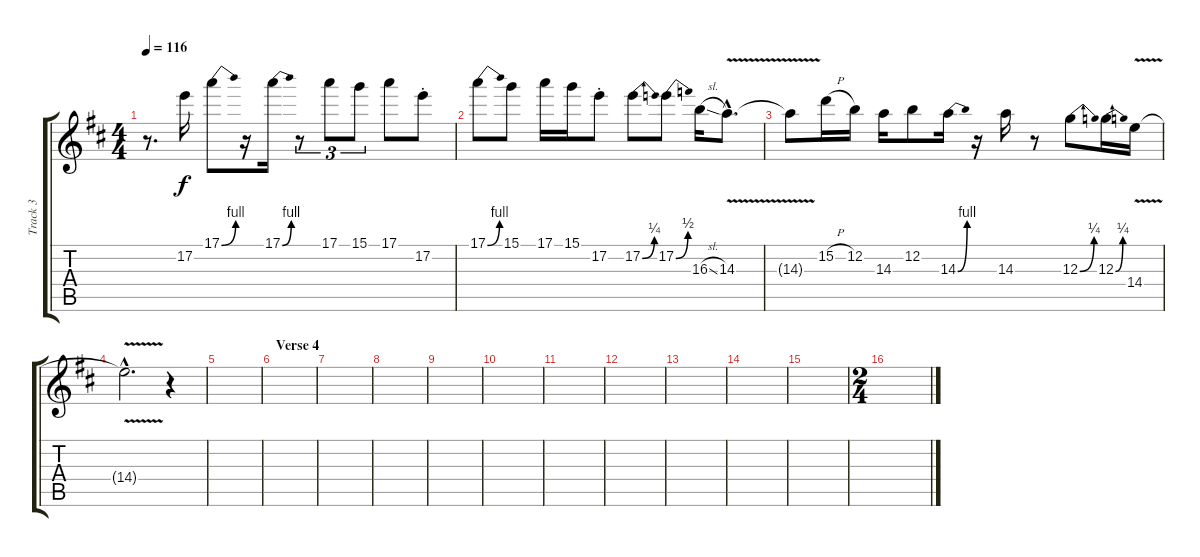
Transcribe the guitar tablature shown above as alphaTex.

\track ("Track 3" "Track 3") {instrument distortionguitar}
\staff {score tabs}
\tuning (E4 B3 G3 D3 A2 E2) {hide}
\ts (4 4)
\tempo 116
\clef g2
\ks d
r.8{d dy f} 17.2.16 17.1{be (bend 0 0 60 4)}.8 r.16 17.1{be (bend 0 0 60 4)}.16 r.8{tu (3 2)} 17.1.8{tu (3 2)} 15.1.8{tu (3 2)} 17.1.8 17.2{st}.8 |
17.1{be (bend 0 0 60 4)}.8 15.1.8 17.1.16 15.1.16 17.2{st}.8 17.2{be (bend 0 0 60 1)}.8 17.2{be (bend 0 0 60 2)}.8 16.3{sl}.16 14.3{v hac}.8{d} |
14.3{t}.8 15.2{h}.16 12.2.16 14.3.16 12.2.8 14.3{be (bend 0 0 60 4)}.16 r.16 14.3.16 r.8 12.3{be (bend 0 0 60 1)}.8 12.3{be (bend 0 0 60 1)}.16 14.4{v}.16 |
14.4{hac t}.2{d} r.4 |
|
\section ("" "Verse 4")
|
|
|
|
|
|
|
|
|
|
\ts (2 4)
